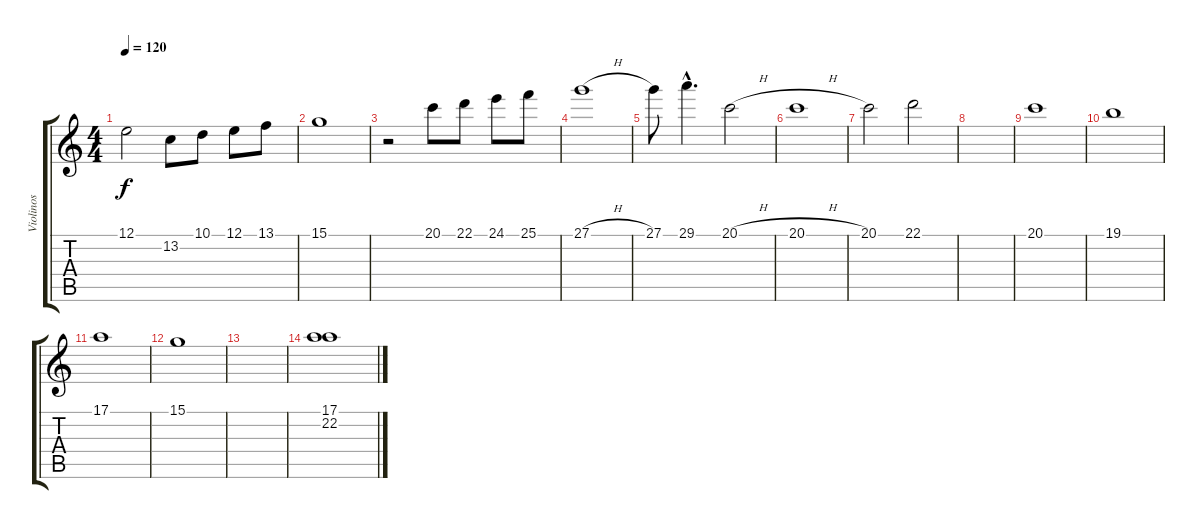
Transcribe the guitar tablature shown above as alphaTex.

\track ("Violinos" "Violinos") {instrument violin}
\staff {score tabs}
\tuning (E4 B3 G3 D3 A2 E2) {hide}
\ts (4 4)
\tempo 120
\clef g2
\ks c
12.1.2{dy f} 13.2.8 10.1.8 12.1.8 13.1.8 |
15.1.1 |
r.2 20.1.8 22.1.8 24.1.8 25.1.8 |
27.1{h}.1 |
27.1.8 29.1{hac}.4{d} 20.1{h}.2 |
20.1{h}.1 |
20.1.2 22.1.2 |
|
20.1.1 |
19.1.1 |
17.1.1 |
15.1.1 |
|
(17.1 22.2).1
